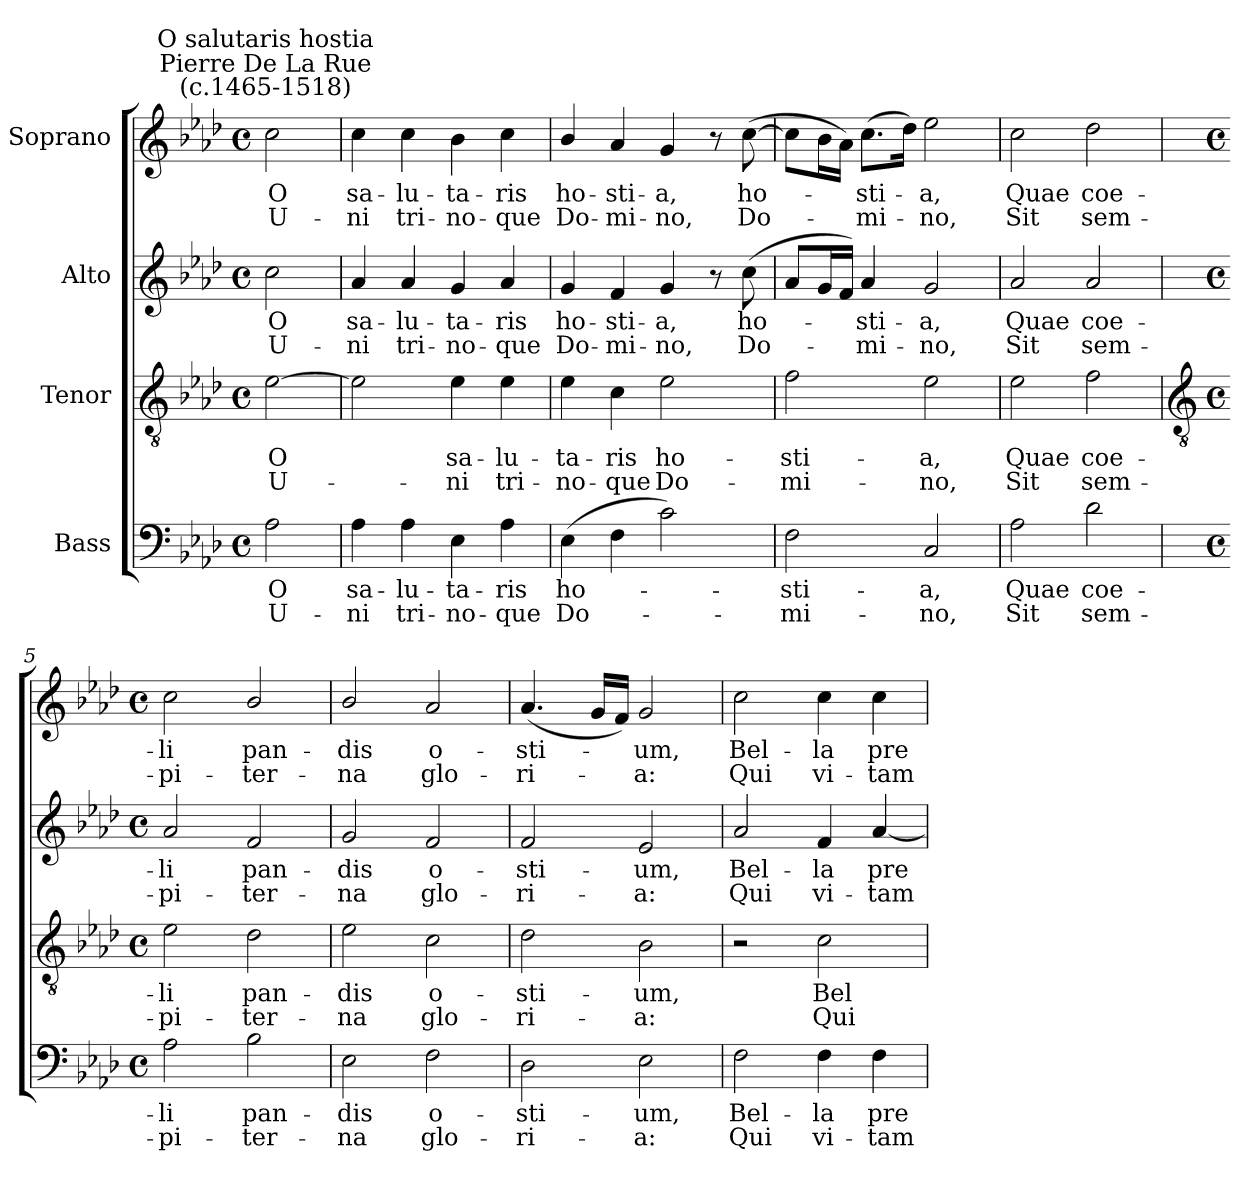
**kern	**text	**text	**kern	**text	**text	**kern	**text	**text	**kern	**text	**text
*part4	*part4	*part4	*part3	*part3	*part3	*part2	*part2	*part2	*part1	*part1	*part1
*staff4	*staff4	*staff4	*staff3	*staff3	*staff3	*staff2	*staff2	*staff2	*staff1	*staff1	*staff1
*I"Bass	*	*	*I"Tenor	*	*	*I"Alto	*	*	*I"Soprano	*	*
*clefF4	*	*	*clefGv2	*	*	*clefG2	*	*	*clefG2	*	*
*k[b-e-a-d-]	*	*	*k[b-e-a-d-]	*	*	*k[b-e-a-d-]	*	*	*k[b-e-a-d-]	*	*
*A-:	*	*	*A-:	*	*	*A-:	*	*	*A-:	*	*
*M4/4	*	*	*M4/4	*	*	*M4/4	*	*	*M4/4	*	*
*met(c)	*	*	*met(c)	*	*	*met(c)	*	*	*met(c)	*	*
=	=	=	=	=	=	=	=	=	=	=	=
!	!	!	!	!	!	!	!	!	!LO:TX:a:cj:t=Pierre De La Rue\n(c.1465-1518)	!	!
!	!	!	!	!	!	!	!	!	!LO:TX:a:cj:t=O salutaris hostia	!	!
!	!LO:LY:b	!LO:LY:b	!	!LO:LY:b	!LO:LY:b	!	!LO:LY:b	!LO:LY:b	!	!LO:LY:b	!LO:LY:b
2A-	O	U-	[2e-	O	U-	2cc	O	U-	2cc	O	U-
=1	=1	=1	=1	=1	=1	=1	=1	=1	=1	=1	=1
!	!LO:LY:b	!LO:LY:b	!	!	!	!	!LO:LY:b	!LO:LY:b	!	!LO:LY:b	!LO:LY:b
4A-	-sa-	-ni	2e-]	.	.	4a-	-sa-	-ni	4cc	-sa-	-ni
!	!LO:LY:b	!LO:LY:b	!	!	!	!	!LO:LY:b	!LO:LY:b	!	!LO:LY:b	!LO:LY:b
4A-	lu-	-tri-	.	.	.	4a-	lu-	-tri-	4cc	lu-	-tri-
!	!LO:LY:b	!LO:LY:b	!	!LO:LY:b	!LO:LY:b	!	!LO:LY:b	!LO:LY:b	!	!LO:LY:b	!LO:LY:b
4E-	-ta-	-no-	4e-	sa-	-ni	4g	-ta-	-no-	4b-	-ta-	-no-
!	!LO:LY:b	!LO:LY:b	!	!LO:LY:b	!LO:LY:b	!	!LO:LY:b	!LO:LY:b	!	!LO:LY:b	!LO:LY:b
4A-	-ris	que	4e-	lu-	-tri-	4a-	-ris	que	4cc	-ris	que
=2	=2	=2	=2	=2	=2	=2	=2	=2	=2	=2	=2
!	!LO:LY:b	!LO:LY:b	!	!LO:LY:b	!LO:LY:b	!	!LO:LY:b	!LO:LY:b	!	!LO:LY:b	!LO:LY:b
(>4E-	ho-	Do-	4e-	-ta-	-no-	4g	ho-	-Do-	4b-/	ho-	-Do-
!	!	!	!	!LO:LY:b	!LO:LY:b	!	!LO:LY:b	!LO:LY:b	!	!LO:LY:b	!LO:LY:b
4F	.	.	4c	-ris	que	4f	-sti-	-mi-	4a-	-sti-	-mi-
!	!	!	!	!LO:LY:b	!LO:LY:b	!	!LO:LY:b	!LO:LY:b	!	!LO:LY:b	!LO:LY:b
2c)	.	.	2e-	ho-	-Do-	4g	-a,	no,	4g	-a,	no,
.	.	.	.	.	.	8r	.	.	8r	.	.
!	!	!	!	!	!	!	!LO:LY:b	!LO:LY:b	!	!LO:LY:b	!LO:LY:b
.	.	.	.	.	.	(<8cc	ho-	Do-	(>[8cc	ho-	Do-
=3	=3	=3	=3	=3	=3	=3	=3	=3	=3	=3	=3
!	!LO:LY:b	!LO:LY:b	!	!LO:LY:b	!LO:LY:b	!	!	!	!	!	!
2F	sti-	-mi-	2f	-sti-	-mi-	8a-L	.	.	8ccL]	.	.
.	.	.	.	.	.	16gL	.	.	16b-L	.	.
.	.	.	.	.	.	16fJJ)	.	.	16a-JJ)	.	.
!	!	!	!	!	!	!	!LO:LY:b	!LO:LY:b	!	!LO:LY:b	!LO:LY:b
.	.	.	.	.	.	4a-	sti-	-mi-	(>8.ccL	sti-	mi-
.	.	.	.	.	.	.	.	.	16dd-J)	.	.
!	!LO:LY:b	!LO:LY:b	!	!LO:LY:b	!LO:LY:b	!	!LO:LY:b	!LO:LY:b	!	!LO:LY:b	!LO:LY:b
2C	-a,	no,	2e-	-a,	no,	2g	-a,	no,	2ee-	a,	no,
=4	=4	=4	=4	=4	=4	=4	=4	=4	=4	=4	=4
!	!LO:LY:b	!LO:LY:b	!	!LO:LY:b	!LO:LY:b	!	!LO:LY:b	!LO:LY:b	!	!LO:LY:b	!LO:LY:b
2A-	Quae	Sit	2e-	Quae	Sit	2a-	Quae	Sit	2cc	Quae	Sit
!	!LO:LY:b	!LO:LY:b	!	!LO:LY:b	!LO:LY:b	!	!LO:LY:b	!LO:LY:b	!	!LO:LY:b	!LO:LY:b
2d-	coe-	-sem-	2f	coe-	-sem-	2a-	coe-	-sem-	2dd-	coe-	-sem-
!!LO:LB:g=z
=5	=5	=5	=5	=5	=5	=5	=5	=5	=5	=5	=5
*	*	*	*clefGv2	*	*	*	*	*	*	*	*
*M4/4	*	*	*M4/4	*	*	*M4/4	*	*	*M4/4	*	*
*met(c)	*	*	*met(c)	*	*	*met(c)	*	*	*met(c)	*	*
!	!LO:LY:b	!LO:LY:b	!	!LO:LY:b	!LO:LY:b	!	!LO:LY:b	!LO:LY:b	!	!LO:LY:b	!LO:LY:b
2A-	-li	pi-	2e-	-li	pi-	2a-	-li	pi-	2cc	-li	pi-
!	!LO:LY:b	!LO:LY:b	!	!LO:LY:b	!LO:LY:b	!	!LO:LY:b	!LO:LY:b	!	!LO:LY:b	!LO:LY:b
2B-	-pan-	-ter-	2d-	-pan-	-ter-	2f	-pan-	-ter-	2b-/	-pan-	-ter-
=6	=6	=6	=6	=6	=6	=6	=6	=6	=6	=6	=6
!	!LO:LY:b	!LO:LY:b	!	!LO:LY:b	!LO:LY:b	!	!LO:LY:b	!LO:LY:b	!	!LO:LY:b	!LO:LY:b
2E-	-dis	na	2e-	-dis	na	2g	-dis	na	2b-/	-dis	na
!	!LO:LY:b	!LO:LY:b	!	!LO:LY:b	!LO:LY:b	!	!LO:LY:b	!LO:LY:b	!	!LO:LY:b	!LO:LY:b
2F	o-	-glo-	2c	o-	-glo-	2f	o-	-glo-	2a-	o-	-glo-
=7	=7	=7	=7	=7	=7	=7	=7	=7	=7	=7	=7
!	!LO:LY:b	!LO:LY:b	!	!LO:LY:b	!LO:LY:b	!	!LO:LY:b	!LO:LY:b	!	!LO:LY:b	!LO:LY:b
2D-	-sti-	-ri-	2d-	-sti-	-ri-	2f	-sti-	-ri-	(<4.a-	-sti-	ri-
.	.	.	.	.	.	.	.	.	16gLL	.	.
.	.	.	.	.	.	.	.	.	16fJJ)	.	.
!	!LO:LY:b	!LO:LY:b	!	!LO:LY:b	!LO:LY:b	!	!LO:LY:b	!LO:LY:b	!	!LO:LY:b	!LO:LY:b
2E-	-um,	a:	2B-	-um,	a:	2e-	-um,	a:	2g	um,	a:
=8	=8	=8	=8	=8	=8	=8	=8	=8	=8	=8	=8
!	!LO:LY:b	!LO:LY:b	!	!	!	!	!LO:LY:b	!LO:LY:b	!	!LO:LY:b	!LO:LY:b
2F	Bel-	-Qui	2r	.	.	2a-	Bel-	-Qui	2cc	Bel-	-Qui
!	!LO:LY:b	!LO:LY:b	!	!LO:LY:b	!LO:LY:b	!	!LO:LY:b	!LO:LY:b	!	!LO:LY:b	!LO:LY:b
4F	la	vi-	2c	Bel-	-Qui	4f	la	vi-	4cc	la	vi-
!	!LO:LY:b	!LO:LY:b	!	!	!	!	!LO:LY:b	!LO:LY:b	!	!LO:LY:b	!LO:LY:b
4F	-pre-	-tam	.	.	.	[4a-	-pre-	tam	4cc	-pre-	-tam
=	=	=	=	=	=	=	=	=	=	=	=
*-	*-	*-	*-	*-	*-	*-	*-	*-	*-	*-	*-
